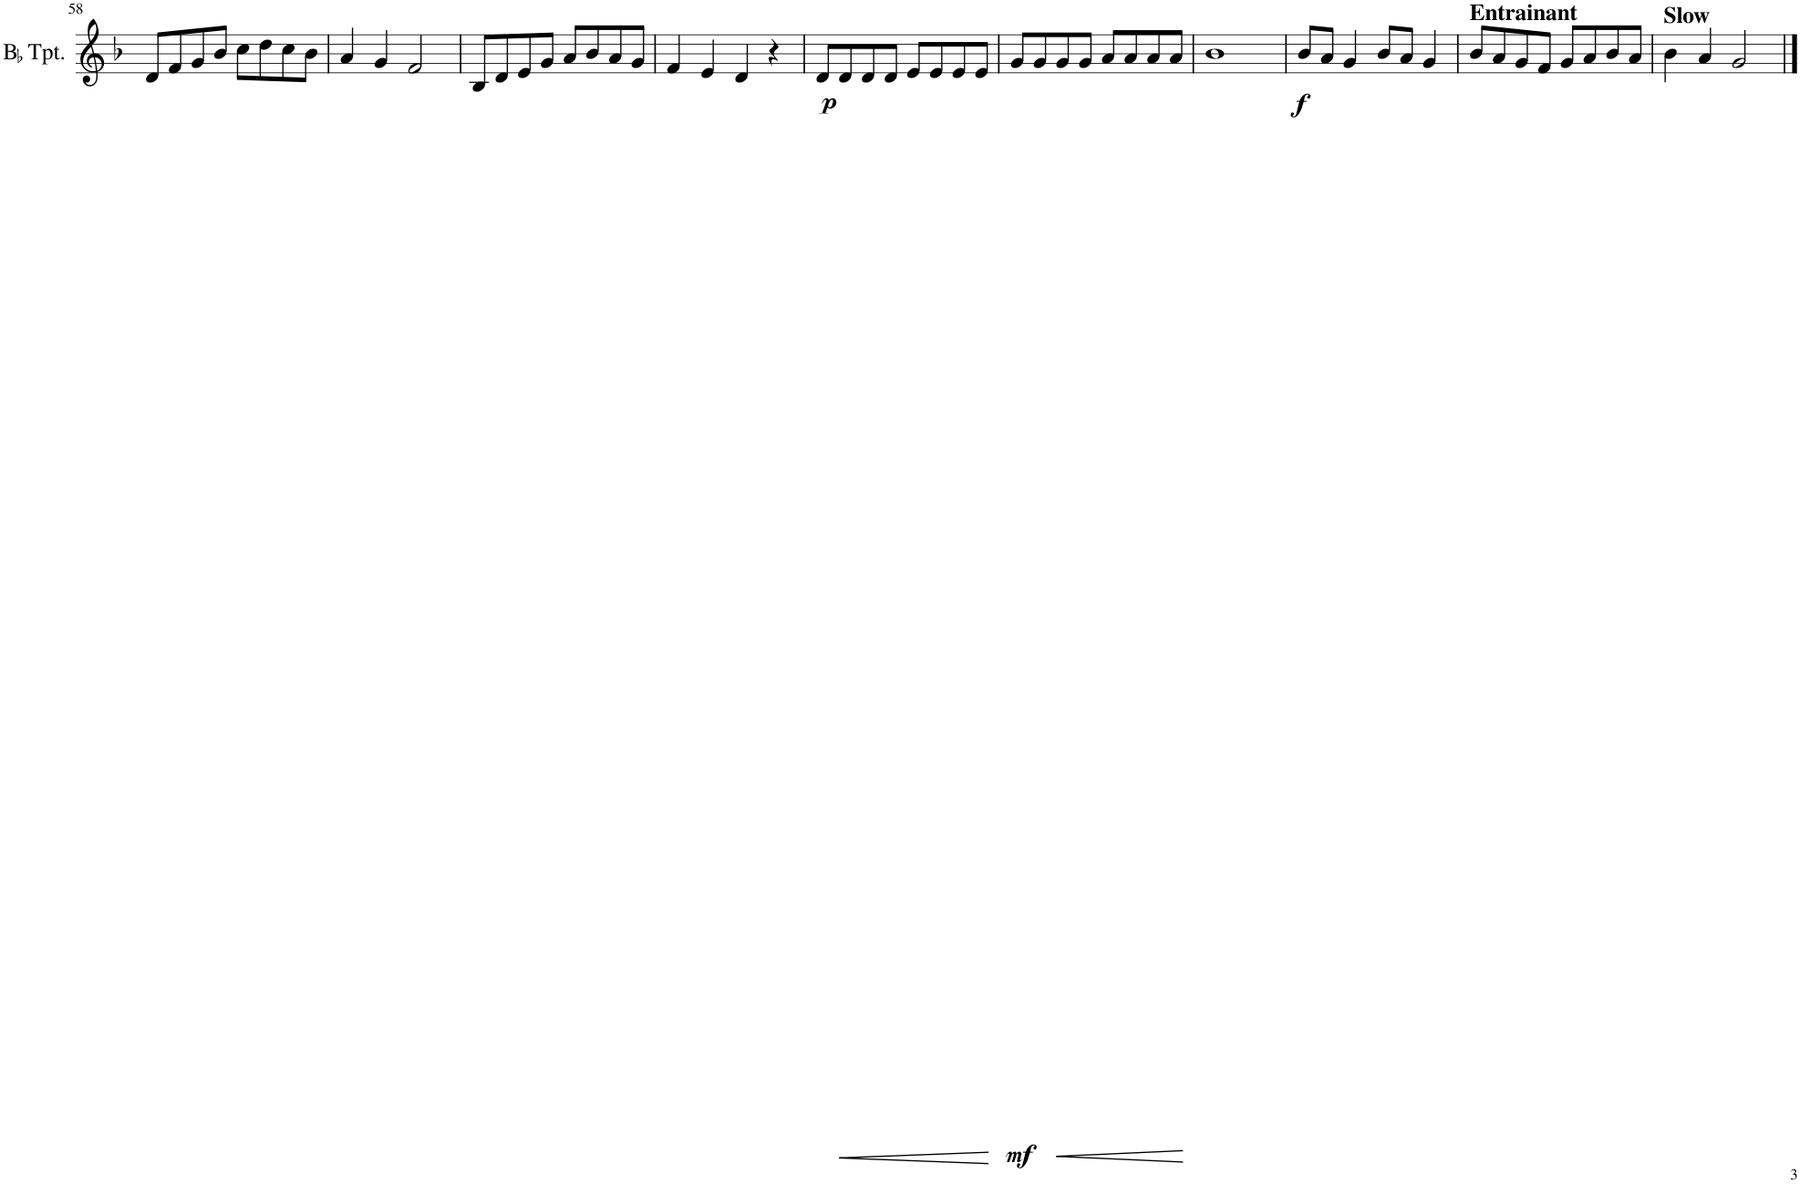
**kern	**dynam
*part1	*part1
*staff1	*staff1
*I"BaccidentalFlat Trumpet	*
*I'BaccidentalFlat Tpt.	*
!!LO:PB:g=z
*clefG2	*
*Trd1c2	*
*k[b-]	*
=58	=58
8d/L	.
8f/	.
8g/	.
8b-/J	.
8cc\L	.
8dd\	.
8cc\	.
8b-\J	.
=59	=59
4a/	.
4g/	.
2f/	.
=60	=60
8B-/L	.
8d/	.
8e/	.
8g/J	.
8a/L	.
8b-/	.
8a/	.
8g/J	.
=61	=61
4f/	.
4e/	.
4d/	.
4r	.
=62	=62
!	!LO:DY:b
8d/L	p
!	!LO:HP:b
8d/	<
8d/	.
8d/J	.
8e/L	.
8e/	.
8e/	.
8e/J	.
.	[
=63	=63
!	!LO:DY:b
8g/L	mf
8g/	.
!	!LO:HP:b
8g/	<
8g/J	.
!	!LO:DY:b
8a/L	f
8a/	.
8a/	.
8a/J	.
.	[
=64	=64
1b-	.
=65	=65
8b-/L	.
8a/J	.
4g/	.
8b-/L	.
8a/J	.
4g/	.
=66	=66
!LO:TX:a:B:t=Entrainant	!
8b-/L	.
8a/	.
8g/	.
8f/J	.
8g/L	.
8a/	.
8b-/	.
8a/J	.
=67	=67
!LO:TX:a:B:t=Slow	!
4b-\	.
4a/	.
2g/	.
==	==
*-	*-
